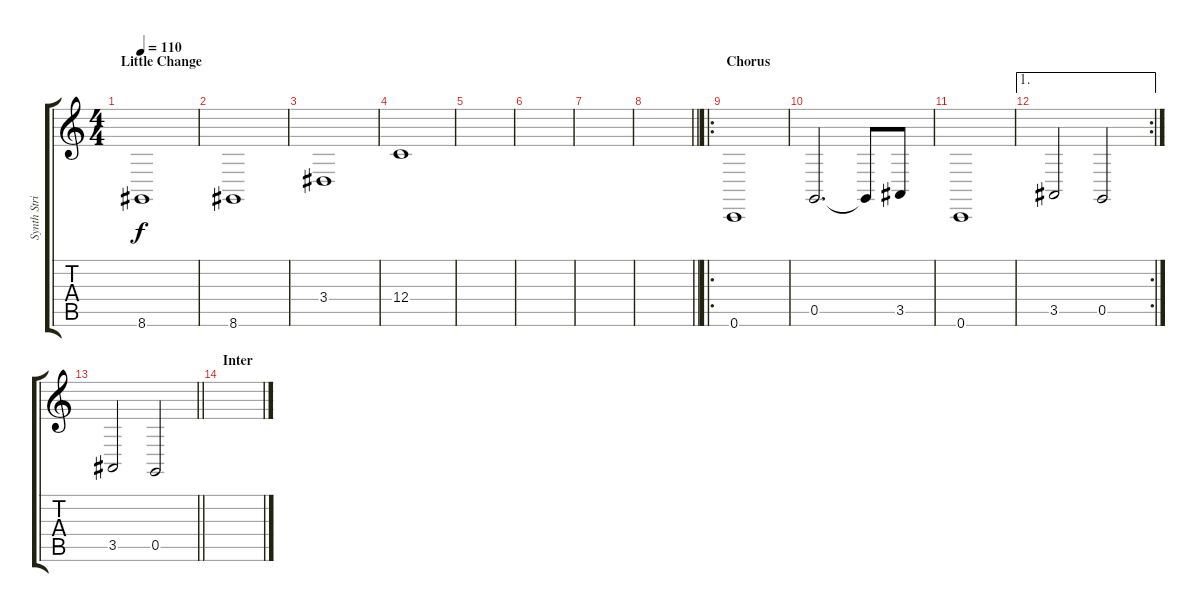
\track ("Synth Strings" "Synth Stri") {instrument synthstrings1}
\staff {score tabs}
\tuning (D4 A3 F3 C3 G2 C2) {hide}
\ts (4 4)
\section ("" "Little Change")
\tempo 110
\clef g2
\ks c
8.6.1{dy f} |
8.6.1 |
3.4.1 |
12.4.1 |
|
|
|
\barLineRight lightlight
|
\ro
\section ("" "Chorus")
0.6.1 |
0.5.2{d} 0.5{t}.8 3.5.8 |
0.6.1 |
\ae 1
\rc 2
3.5.2 0.5.2 |
\barLineRight lightlight
3.5.2 0.5.2 |
\section ("" "Inter")
